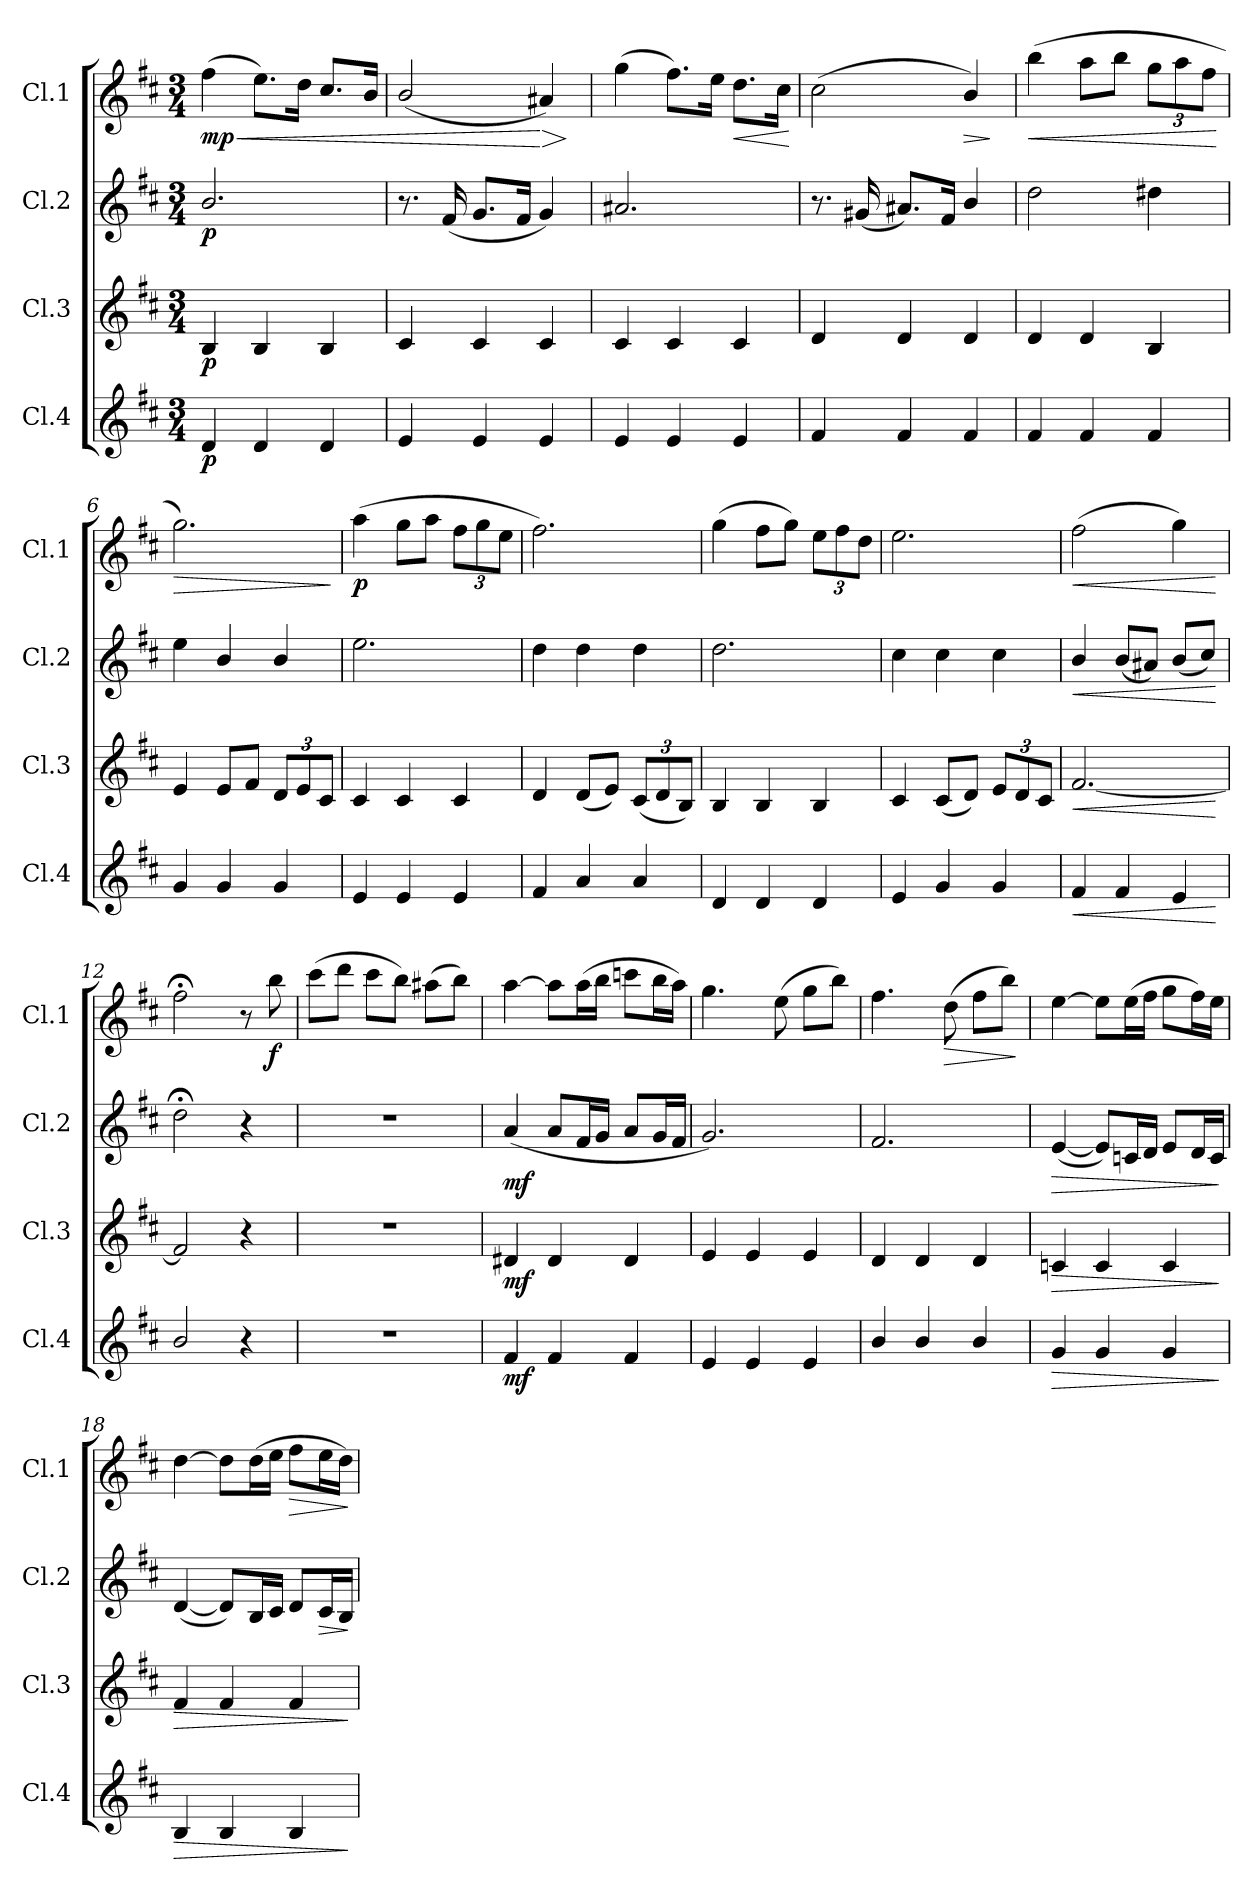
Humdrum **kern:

**kern	**dynam	**kern	**dynam	**kern	**dynam	**kern	**dynam
*part4	*part4	*part3	*part3	*part2	*part2	*part1	*part1
*staff4	*staff4	*staff3	*staff3	*staff2	*staff2	*staff1	*staff1
*I"Cl.4	*	*I"Cl.3	*	*I"Cl.2	*	*I"Cl.1	*
*I'Cl.4	*	*I'Cl.3	*	*I'Cl.2	*	*I'Cl.1	*
*clefG2	*	*clefG2	*	*clefG2	*	*clefG2	*
*ITrd1c2	*	*ITrd1c2	*	*ITrd1c2	*	*ITrd1c2	*
*k[]	*	*k[]	*	*k[]	*	*k[]	*
*M3/4	*	*M3/4	*	*M3/4	*	*M3/4	*
*MM80	*	*MM80	*	*MM80	*	*MM80	*
=1	=1	=1	=1	=1	=1	=1	=1
!	!LO:DY:b	!	!LO:DY:b	!	!LO:DY:b	!	!LO:HP:b
!	!	!	!	!	!	!	!LO:DY:n=1:b
4c/	p	4A/	p	2.a/	p	(4ee\	< mp
4c/	.	4A/	.	.	.	8.dd\L)	.
.	.	.	.	.	.	16cc\Jk	.
4c/	.	4A/	.	.	.	8.b/L	.
.	.	.	.	.	.	16a/Jk	.
=2	=2	=2	=2	=2	=2	=2	=2
4d/	.	4B/	.	8.r	.	(2a/	.
.	.	.	.	(16e/	.	.	.
4d/	.	4B/	.	8.f/L	.	.	.
.	.	.	.	16e/Jk	.	.	.
!	!	!	!	!	!	!	!LO:HP:n=1:b
4d/	.	4B/	.	4f/)	.	4g#X/)	[ >
.	.	.	.	.	.	.	]
=3	=3	=3	=3	=3	=3	=3	=3
4d/	.	4B/	.	2.g#X/	.	(4ff\	.
4d/	.	4B/	.	.	.	8.ee\L)	.
.	.	.	.	.	.	16dd\Jk	.
!	!	!	!	!	!	!	!LO:HP:b
4d/	.	4B/	.	.	.	8.cc\L	<
.	.	.	.	.	.	16b\Jk	.
.	.	.	.	.	.	.	[
=4	=4	=4	=4	=4	=4	=4	=4
4e/	.	4c/	.	8.r	.	(2b\	.
.	.	.	.	(16f#X/	.	.	.
4e/	.	4c/	.	8.g#X/L)	.	.	.
.	.	.	.	16e/Jk	.	.	.
!	!	!	!	!	!	!	!LO:HP:b
4e/	.	4c/	.	4a/	.	4a/)	>
.	.	.	.	.	.	.	]
=5	=5	=5	=5	=5	=5	=5	=5
!	!	!	!	!	!	!	!LO:HP:b
4e/	.	4c/	.	2cc\	.	(4aa\	<
4e/	.	4c/	.	.	.	8gg\L	.
.	.	.	.	.	.	8aa\J	.
*	*	*	*	*	*	*Xbrackettup	*
4e/	.	4A/	.	4cc#X\	.	12ff\L	.
.	.	.	.	.	.	12gg\	.
.	.	.	.	.	.	12ee\J	.
.	.	.	.	.	.	.	[
=6	=6	=6	=6	=6	=6	=6	=6
!	!	!	!	!	!	!	!LO:HP:b
4f/	.	4d/	.	4dd\	.	2.ff\)	>
4f/	.	8d/L	.	4a/	.	.	.
.	.	8e/J	.	.	.	.	.
*	*	*Xbrackettup	*	*	*	*	*
4f/	.	12c/L	.	4a/	.	.	.
.	.	12d/	.	.	.	.	.
.	.	12B/J	.	.	.	.	.
.	.	.	.	.	.	.	]
!!LO:LB:g=z
=7	=7	=7	=7	=7	=7	=7	=7
!	!	!	!	!	!	!	!LO:DY:b
4d/	.	4B/	.	2.dd\	.	(4gg\	p
4d/	.	4B/	.	.	.	8ff\L	.
.	.	.	.	.	.	8gg\J	.
4d/	.	4B/	.	.	.	12ee\L	.
.	.	.	.	.	.	12ff\	.
.	.	.	.	.	.	12dd\J	.
=8	=8	=8	=8	=8	=8	=8	=8
4e/	.	4c/	.	4cc\	.	2.ee\)	.
4g/	.	(8c/L	.	4cc\	.	.	.
.	.	8d/J)	.	.	.	.	.
4g/	.	(12B/L	.	4cc\	.	.	.
.	.	12c/	.	.	.	.	.
.	.	12A/J)	.	.	.	.	.
=9	=9	=9	=9	=9	=9	=9	=9
4c/	.	4A/	.	2.cc\	.	(4ff\	.
4c/	.	4A/	.	.	.	8ee\L	.
.	.	.	.	.	.	8ff\J)	.
4c/	.	4A/	.	.	.	12dd\L	.
.	.	.	.	.	.	12ee\	.
.	.	.	.	.	.	12cc\J	.
=10	=10	=10	=10	=10	=10	=10	=10
4d/	.	4B/	.	4b\	.	2.dd\	.
4f/	.	(8B/L	.	4b\	.	.	.
.	.	8c/J)	.	.	.	.	.
4f/	.	12d/L	.	4b\	.	.	.
.	.	12c/	.	.	.	.	.
.	.	12B/J	.	.	.	.	.
=11	=11	=11	=11	=11	=11	=11	=11
!	!LO:HP:b	!	!LO:HP:b	!	!LO:HP:b	!	!LO:HP:b
4e/	<	[2.e/	<	4a/	<	(2ee\	<
4e/	.	.	.	(8a/L	.	.	.
.	.	.	.	8g#X/J)	.	.	.
4d/	.	.	.	(8a/L	.	4ff\)	.
.	.	.	.	8b/J)	.	.	.
.	[	.	[	.	[	.	[
=12	=12	=12	=12	=12	=12	=12	=12
2a/	.	2e/]	.	2cc;<\	.	2ee;<\	.
4r	.	4r	.	4r	.	8r	.
!	!	!	!	!	!	!	!LO:DY:b
.	.	.	.	.	.	8aa\	f
!!LO:LB:g=z
=13	=13	=13	=13	=13	=13	=13	=13
2.r	.	2.r	.	2.r	.	(8bb\L	.
.	.	.	.	.	.	8ccc\J	.
.	.	.	.	.	.	8bb\L	.
.	.	.	.	.	.	8aa\J)	.
.	.	.	.	.	.	(8gg#X\L	.
.	.	.	.	.	.	8aa\J)	.
=14	=14	=14	=14	=14	=14	=14	=14
!	!LO:DY:b	!	!LO:DY:b	!	!LO:DY:b	!	!
4e/	mf	4c#X/	mf	(4g/	mf	[4gg\	.
4e/	.	4c#/	.	8g/L	.	8gg\L]	.
.	.	.	.	16e/L	.	(16gg\L	.
.	.	.	.	16f/JJ	.	16aa\JJ	.
4e/	.	4c#/	.	8g/L	.	8bb-X\L	.
.	.	.	.	16f/L	.	16aa\L	.
.	.	.	.	16e/JJ	.	16gg\JJ)	.
=15	=15	=15	=15	=15	=15	=15	=15
4d/	.	4d/	.	2.f/)	.	4.ff\	.
4d/	.	4d/	.	.	.	.	.
.	.	.	.	.	.	(8dd\	.
4d/	.	4d/	.	.	.	8ff\L	.
.	.	.	.	.	.	8aa\J)	.
=16	=16	=16	=16	=16	=16	=16	=16
4a/	.	4c/	.	2.e/	.	4.ee\	.
4a/	.	4c/	.	.	.	.	.
!	!	!	!	!	!	!	!LO:HP:b
.	.	.	.	.	.	(8cc\	>
4a/	.	4c/	.	.	.	8ee\L	.
.	.	.	.	.	.	8aa\J)	.
.	.	.	.	.	.	.	]
=17	=17	=17	=17	=17	=17	=17	=17
!	!LO:HP:b	!	!LO:HP:b	!	!LO:HP:b	!	!
4f/	>	4B-X/	>	([4d/	>	[4dd\	.
4f/	.	4B-/	.	8d/L])	.	8dd\L]	.
.	.	.	.	16B-X/L	.	(16dd\L	.
.	.	.	.	16c/JJ	.	16ee\JJ	.
4f/	.	4B-/	.	8d/L	.	8ff\L	.
.	.	.	.	16c/L	.	16ee\L)	.
.	.	.	.	16B-/JJ	.	16dd\JJ	.
.	]	.	]	.	]	.	.
=18	=18	=18	=18	=18	=18	=18	=18
!	!LO:HP:b	!	!LO:HP:b	!	!	!	!
4A/	>	4e/	>	([4c/	.	[4cc\	.
4A/	.	4e/	.	8c/L])	.	8cc\L]	.
.	.	.	.	16A/L	.	(16cc\L	.
.	.	.	.	16B/JJ	.	16dd\JJ	.
!	!	!	!	!	!	!	!LO:HP:b
4A/	.	4e/	.	8c/L	.	8ee\L	>
!	!	!	!	!	!LO:HP:b	!	!
.	.	.	.	16B/L	>	16dd\L	.
.	.	.	.	16A/JJ	.	16cc\JJ)	.
.	]	.	]	.	]	.	]
=	=	=	=	=	=	=	=
*-	*-	*-	*-	*-	*-	*-	*-
